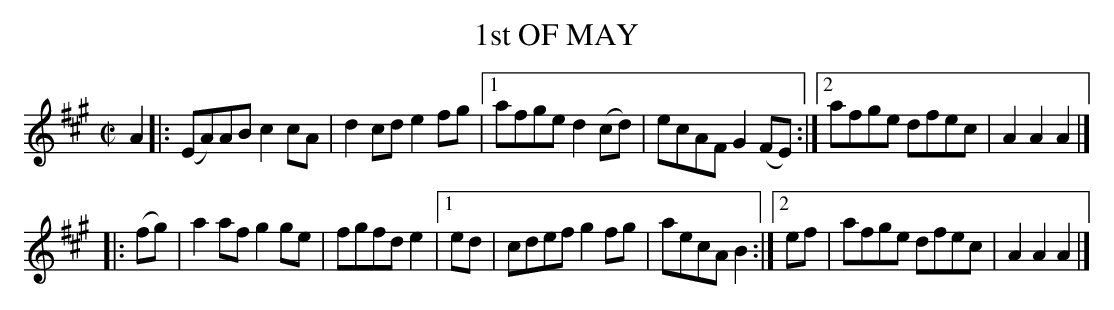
X:1
T: 1st OF MAY
M: C|
L: 1/8
K: A
A2 |:\
(EA)AB c2cA | d2cd e2fg |\
[1 afge d2(cd) | ecAF G2(FE) :|\
[2 afge dfec | A2A2A2 |]
|: (fg) |\
a2af g2ge | fgfd e2 |\
[1 ed | cdef g2fg | aecA B2 :|\
[2 ef | afge dfec | A2A2A2 |]
